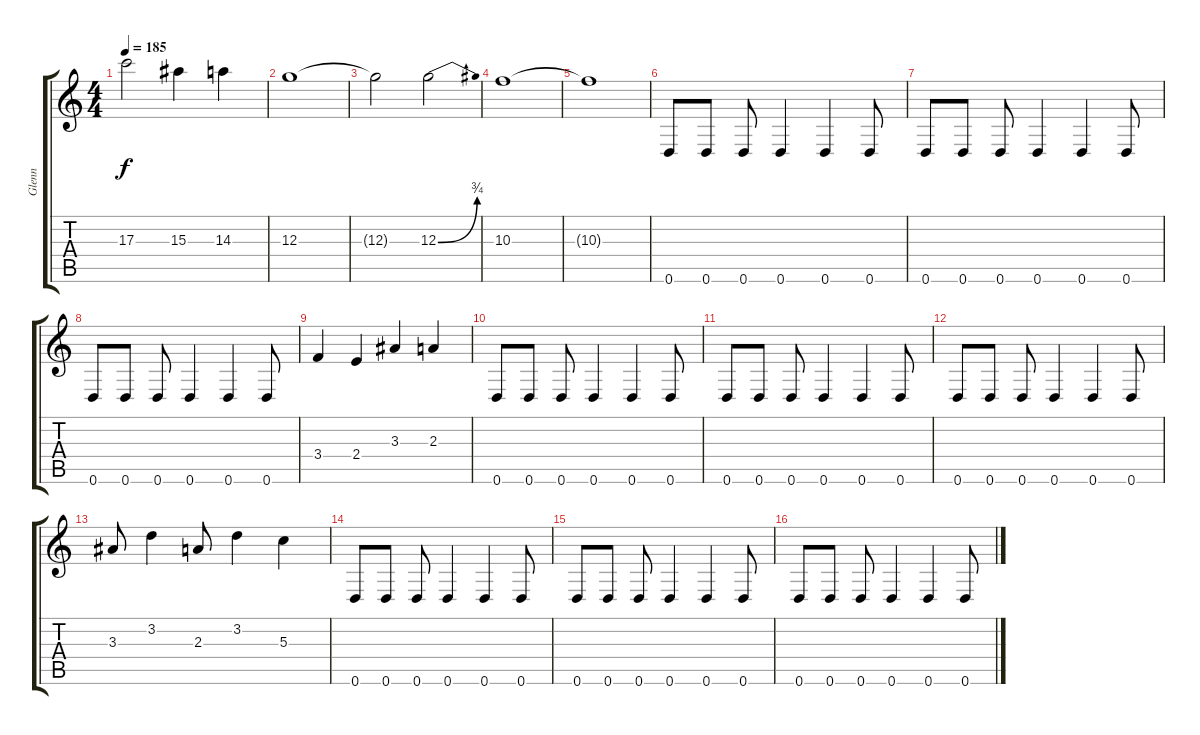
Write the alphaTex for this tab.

\track ("Glenn" "Glenn") {instrument distortionguitar}
\staff {score tabs}
\tuning (E4 B3 G3 D3 A2 D2) {hide}
\ts (4 4)
\tempo 185
\clef g2
\ks c
17.3{t}.2{dy f} 15.3.4 14.3.4 |
12.3.1 |
12.3{t}.2 12.3{be (bend 0 0 60 3)}.2 |
10.3.1 |
10.3{t}.1 |
0.6.8 0.6.8 0.6.8 0.6.4 0.6.4 0.6.8 |
0.6.8 0.6.8 0.6.8 0.6.4 0.6.4 0.6.8 |
0.6.8 0.6.8 0.6.8 0.6.4 0.6.4 0.6.8 |
3.4.4 2.4.4 3.3.4 2.3.4 |
0.6.8 0.6.8 0.6.8 0.6.4 0.6.4 0.6.8 |
0.6.8 0.6.8 0.6.8 0.6.4 0.6.4 0.6.8 |
0.6.8 0.6.8 0.6.8 0.6.4 0.6.4 0.6.8 |
3.3.8 3.2.4 2.3.8 3.2.4 5.3.4 |
0.6.8 0.6.8 0.6.8 0.6.4 0.6.4 0.6.8 |
0.6.8 0.6.8 0.6.8 0.6.4 0.6.4 0.6.8 |
0.6.8 0.6.8 0.6.8 0.6.4 0.6.4 0.6.8
